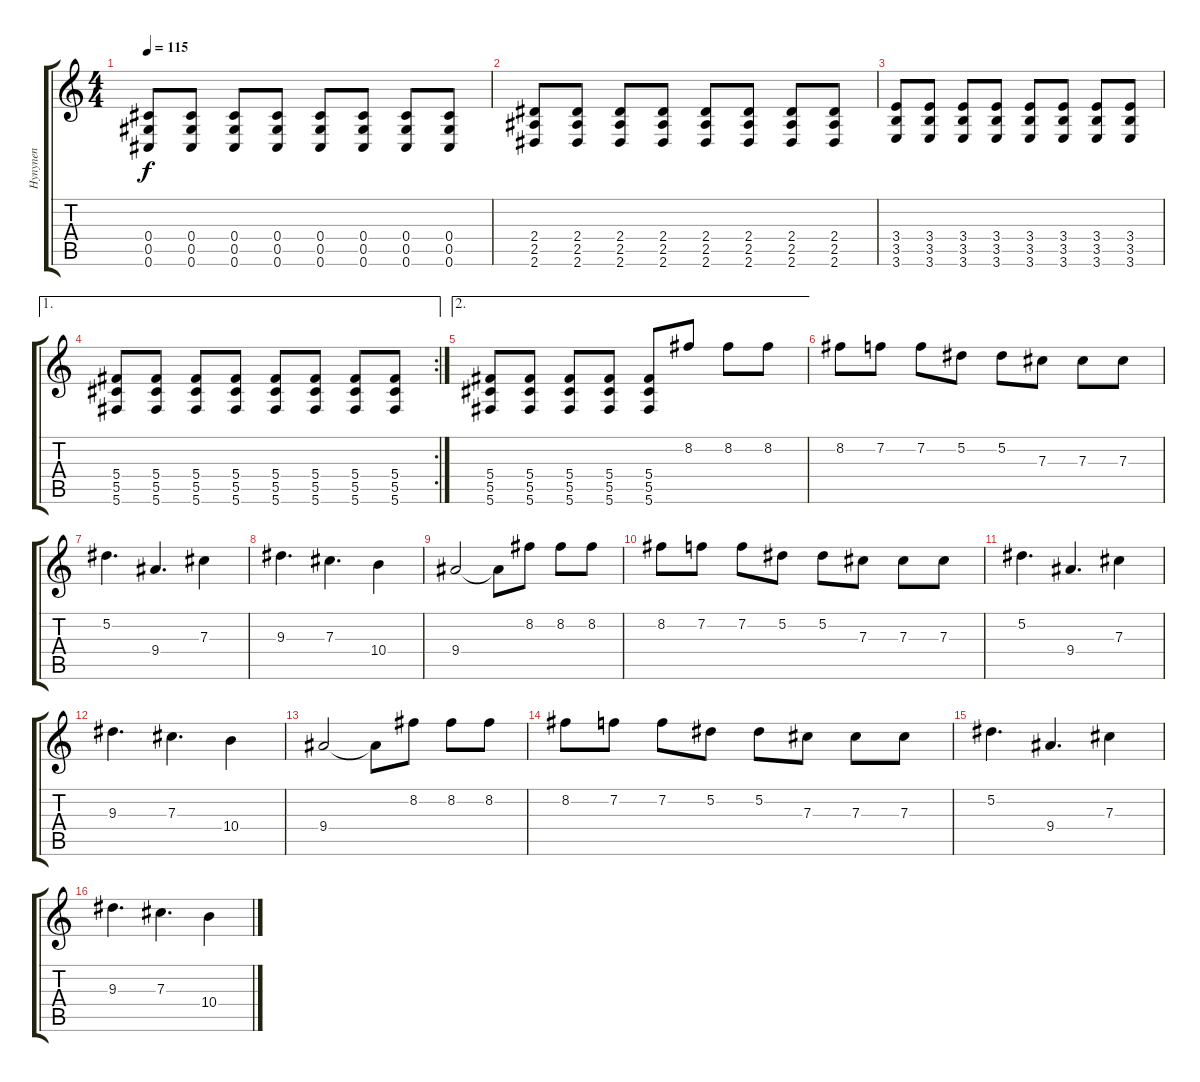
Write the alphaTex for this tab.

\track ("Hynynen" "Hynynen") {instrument distortionguitar}
\staff {score tabs}
\tuning (Eb4 Bb3 Gb3 Db3 Ab2 Db2) {hide}
\ts (4 4)
\tempo 115
\clef g2
\ks c
(0.4 0.5 0.6).8{dy f} (0.4 0.5 0.6).8 (0.4 0.5 0.6).8 (0.4 0.5 0.6).8 (0.4 0.5 0.6).8 (0.4 0.5 0.6).8 (0.4 0.5 0.6).8 (0.4 0.5 0.6).8 |
(2.4 2.5 2.6).8 (2.4 2.5 2.6).8 (2.4 2.5 2.6).8 (2.4 2.5 2.6).8 (2.4 2.5 2.6).8 (2.4 2.5 2.6).8 (2.4 2.5 2.6).8 (2.4 2.5 2.6).8 |
(3.4 3.5 3.6).8 (3.4 3.5 3.6).8 (3.4 3.5 3.6).8 (3.4 3.5 3.6).8 (3.4 3.5 3.6).8 (3.4 3.5 3.6).8 (3.4 3.5 3.6).8 (3.4 3.5 3.6).8 |
\ae 1
\rc 2
(5.4 5.5 5.6).8 (5.4 5.5 5.6).8 (5.4 5.5 5.6).8 (5.4 5.5 5.6).8 (5.4 5.5 5.6).8 (5.4 5.5 5.6).8 (5.4 5.5 5.6).8 (5.4 5.5 5.6).8 |
\ae 2
(5.4 5.5 5.6).8 (5.4 5.5 5.6).8 (5.4 5.5 5.6).8 (5.4 5.5 5.6).8 (5.4 5.5 5.6).8 8.2.8 8.2.8 8.2.8 |
8.2.8 7.2.8 7.2.8 5.2.8 5.2.8 7.3.8 7.3.8 7.3.8 |
5.2.4{d} 9.4.4{d} 7.3.4 |
9.3.4{d} 7.3.4{d} 10.4.4 |
9.4.2 9.4{t}.8 8.2.8 8.2.8 8.2.8 |
8.2.8 7.2.8 7.2.8 5.2.8 5.2.8 7.3.8 7.3.8 7.3.8 |
5.2.4{d} 9.4.4{d} 7.3.4 |
9.3.4{d} 7.3.4{d} 10.4.4 |
9.4.2 9.4{t}.8 8.2.8 8.2.8 8.2.8 |
8.2.8 7.2.8 7.2.8 5.2.8 5.2.8 7.3.8 7.3.8 7.3.8 |
5.2.4{d} 9.4.4{d} 7.3.4 |
9.3.4{d} 7.3.4{d} 10.4.4
